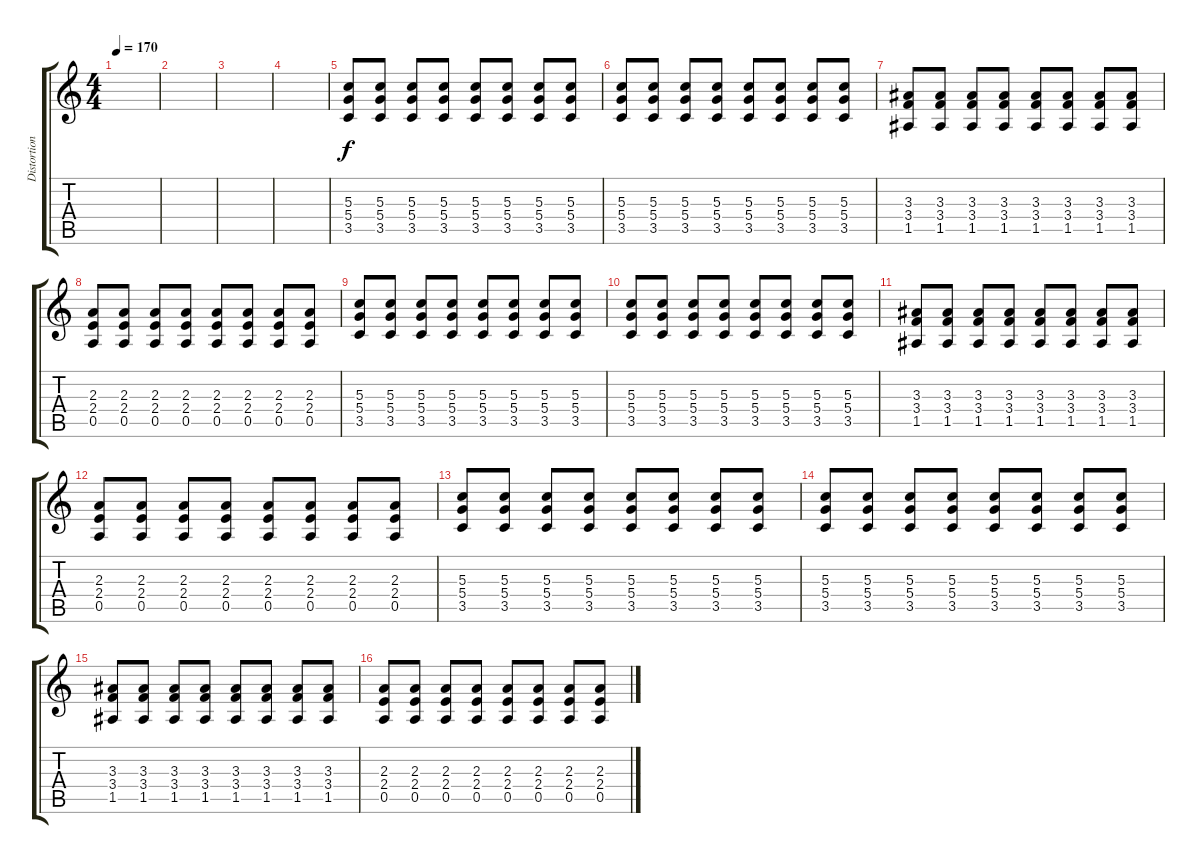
\track ("Distortion Guitar" "Distortion") {instrument distortionguitar}
\staff {score tabs}
\tuning (E4 B3 G3 D3 A2 E2) {hide}
\ts (4 4)
\tempo 170
\clef g2
\ks c
|
|
|
|
(5.3 5.4 3.5).8 (5.3 5.4 3.5).8 (5.3 5.4 3.5).8 (5.3 5.4 3.5).8 (5.3 5.4 3.5).8 (5.3 5.4 3.5).8 (5.3 5.4 3.5).8 (5.3 5.4 3.5).8 |
(5.3 5.4 3.5).8 (5.3 5.4 3.5).8 (5.3 5.4 3.5).8 (5.3 5.4 3.5).8 (5.3 5.4 3.5).8 (5.3 5.4 3.5).8 (5.3 5.4 3.5).8 (5.3 5.4 3.5).8 |
(3.3 3.4 1.5).8 (3.3 3.4 1.5).8 (3.3 3.4 1.5).8 (3.3 3.4 1.5).8 (3.3 3.4 1.5).8 (3.3 3.4 1.5).8 (3.3 3.4 1.5).8 (3.3 3.4 1.5).8 |
(2.3 2.4 0.5).8 (2.3 2.4 0.5).8 (2.3 2.4 0.5).8 (2.3 2.4 0.5).8 (2.3 2.4 0.5).8 (2.3 2.4 0.5).8 (2.3 2.4 0.5).8 (2.3 2.4 0.5).8 |
(5.3 5.4 3.5).8 (5.3 5.4 3.5).8 (5.3 5.4 3.5).8 (5.3 5.4 3.5).8 (5.3 5.4 3.5).8 (5.3 5.4 3.5).8 (5.3 5.4 3.5).8 (5.3 5.4 3.5).8 |
(5.3 5.4 3.5).8 (5.3 5.4 3.5).8 (5.3 5.4 3.5).8 (5.3 5.4 3.5).8 (5.3 5.4 3.5).8 (5.3 5.4 3.5).8 (5.3 5.4 3.5).8 (5.3 5.4 3.5).8 |
(3.3 3.4 1.5).8 (3.3 3.4 1.5).8 (3.3 3.4 1.5).8 (3.3 3.4 1.5).8 (3.3 3.4 1.5).8 (3.3 3.4 1.5).8 (3.3 3.4 1.5).8 (3.3 3.4 1.5).8 |
(2.3 2.4 0.5).8 (2.3 2.4 0.5).8 (2.3 2.4 0.5).8 (2.3 2.4 0.5).8 (2.3 2.4 0.5).8 (2.3 2.4 0.5).8 (2.3 2.4 0.5).8 (2.3 2.4 0.5).8 |
(5.3 5.4 3.5).8 (5.3 5.4 3.5).8 (5.3 5.4 3.5).8 (5.3 5.4 3.5).8 (5.3 5.4 3.5).8 (5.3 5.4 3.5).8 (5.3 5.4 3.5).8 (5.3 5.4 3.5).8 |
(5.3 5.4 3.5).8 (5.3 5.4 3.5).8 (5.3 5.4 3.5).8 (5.3 5.4 3.5).8 (5.3 5.4 3.5).8 (5.3 5.4 3.5).8 (5.3 5.4 3.5).8 (5.3 5.4 3.5).8 |
(3.3 3.4 1.5).8 (3.3 3.4 1.5).8 (3.3 3.4 1.5).8 (3.3 3.4 1.5).8 (3.3 3.4 1.5).8 (3.3 3.4 1.5).8 (3.3 3.4 1.5).8 (3.3 3.4 1.5).8 |
(2.3 2.4 0.5).8 (2.3 2.4 0.5).8 (2.3 2.4 0.5).8 (2.3 2.4 0.5).8 (2.3 2.4 0.5).8 (2.3 2.4 0.5).8 (2.3 2.4 0.5).8 (2.3 2.4 0.5).8
